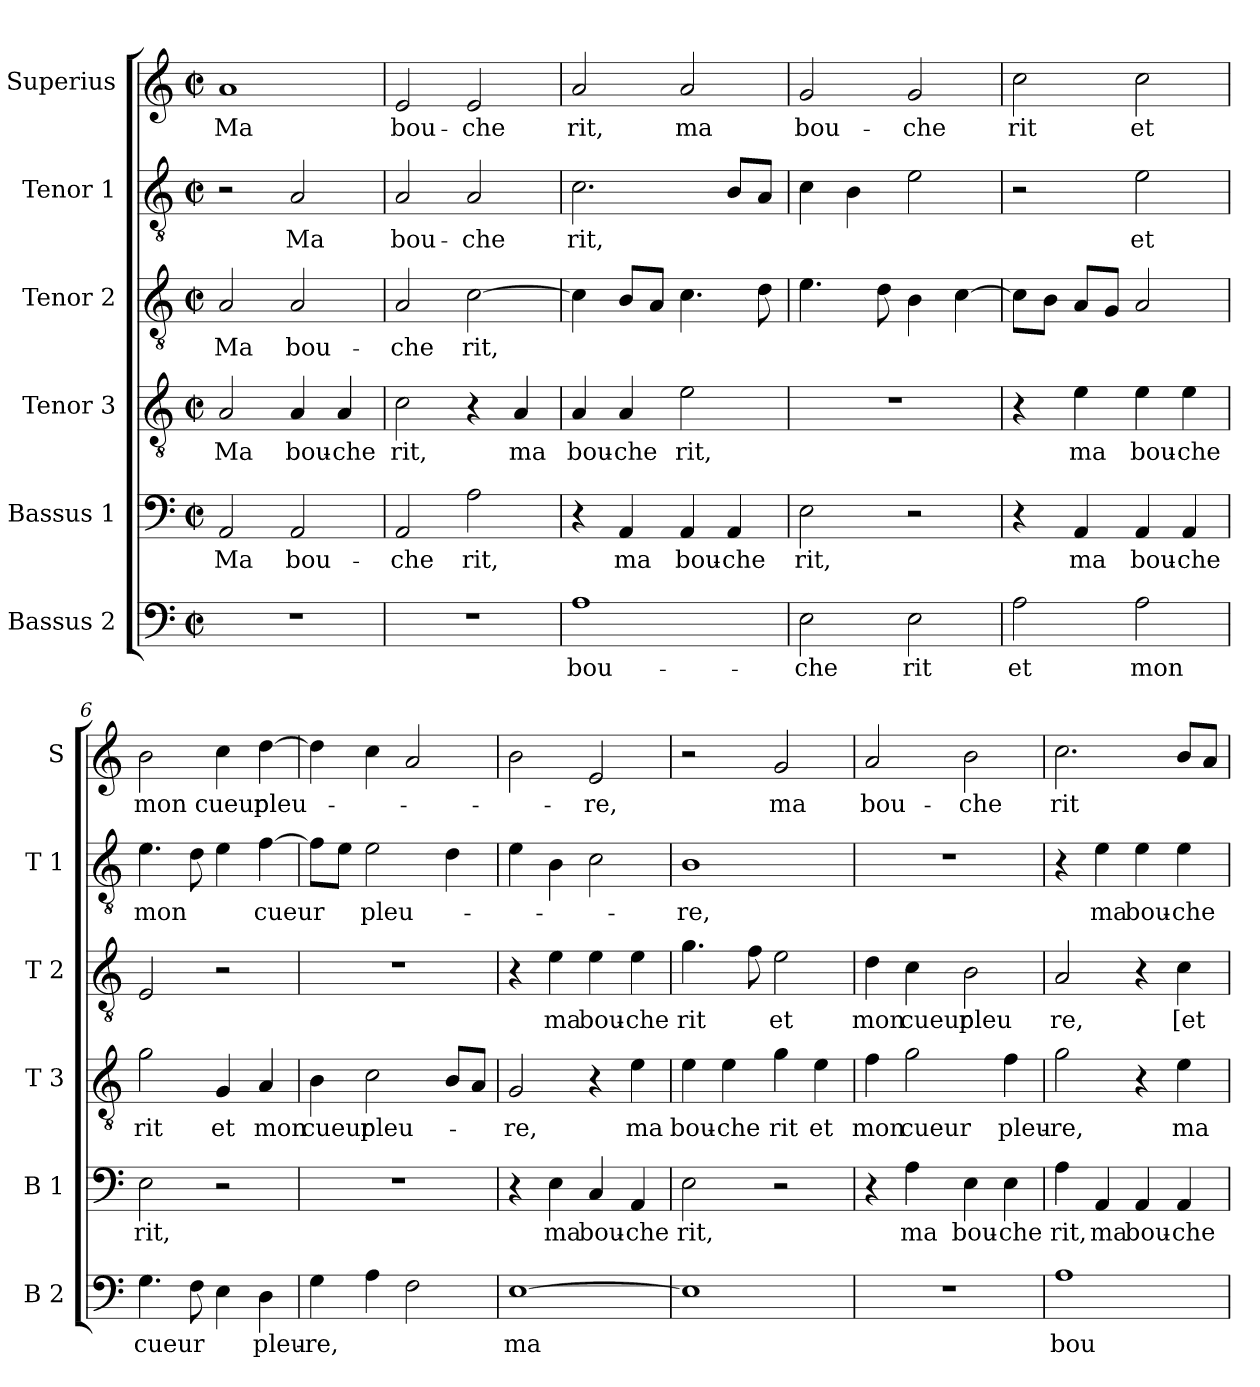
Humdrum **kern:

**kern	**text	**kern	**text	**kern	**text	**kern	**text	**kern	**text	**kern	**text
*part6	*part6	*part5	*part5	*part4	*part4	*part3	*part3	*part2	*part2	*part1	*part1
*staff6	*staff6	*staff5	*staff5	*staff4	*staff4	*staff3	*staff3	*staff2	*staff2	*staff1	*staff1
*I"Bassus 2	*	*I"Bassus 1	*	*I"Tenor 3	*	*I"Tenor 2	*	*I"Tenor 1	*	*I"Superius	*
*I'B 2	*	*I'B 1	*	*I'T 3	*	*I'T 2	*	*I'T 1	*	*I'S	*
*clefF4	*	*clefF4	*	*clefGv2	*	*clefGv2	*	*clefGv2	*	*clefG2	*
*k[]	*	*k[]	*	*k[]	*	*k[]	*	*k[]	*	*k[]	*
*C:	*	*C:	*	*C:	*	*C:	*	*C:	*	*C:	*
*M2/2	*	*M2/2	*	*M2/2	*	*M2/2	*	*M2/2	*	*M2/2	*
*met(c|)	*	*met(c|)	*	*met(c|)	*	*met(c|)	*	*met(c|)	*	*met(c|)	*
=1	=1	=1	=1	=1	=1	=1	=1	=1	=1	=1	=1
1r	.	2AA/	Ma	2A/	Ma	2A/	Ma	2r	.	1a	Ma
.	.	2AA/	bou-	4A/	bou-	2A/	bou-	2A/	Ma	.	.
.	.	.	.	4A/	-che	.	.	.	.	.	.
=2	=2	=2	=2	=2	=2	=2	=2	=2	=2	=2	=2
1r	.	2AA/	-che	2c\	rit,	2A/	-che	2A/	bou-	2e/	bou-
.	.	2A\	rit,	4r	.	[2c\	rit,	2A/	-che	2e/	-che
.	.	.	.	4A/	ma	.	.	.	.	.	.
=3	=3	=3	=3	=3	=3	=3	=3	=3	=3	=3	=3
1A	bou-	4r	.	4A/	bou-	4c\]	.	2.c\	rit,	2a/	rit,
.	.	4AA/	ma	4A/	-che	8B/L	.	.	.	.	.
.	.	.	.	.	.	8A/J	.	.	.	.	.
.	.	4AA/	bou-	2e\	rit,	4.c\	.	.	.	2a/	ma
.	.	4AA/	-che	.	.	.	.	8B/L	.	.	.
.	.	.	.	.	.	8d\	.	8A/J	.	.	.
=4	=4	=4	=4	=4	=4	=4	=4	=4	=4	=4	=4
2E\	-che	2E\	rit,	1r	.	4.e\	.	4c\	.	2g/	bou-
.	.	.	.	.	.	.	.	4B\	.	.	.
.	.	.	.	.	.	8d\	.	.	.	.	.
2E\	rit	2r	.	.	.	4B\	.	2e\	.	2g/	-che
.	.	.	.	.	.	[4c\	.	.	.	.	.
=5	=5	=5	=5	=5	=5	=5	=5	=5	=5	=5	=5
2A\	et	4r	.	4r	.	8c\L]	.	2r	.	2cc\	rit
.	.	.	.	.	.	8B\J	.	.	.	.	.
.	.	4AA/	ma	4e\	ma	8A/L	.	.	.	.	.
.	.	.	.	.	.	8G/J	.	.	.	.	.
2A\	mon	4AA/	bou-	4e\	bou-	2A/	.	2e\	et	2cc\	et
.	.	4AA/	-che	4e\	-che	.	.	.	.	.	.
!!LO:LB:g=z
=6	=6	=6	=6	=6	=6	=6	=6	=6	=6	=6	=6
4.G\	cueur	2E\	rit,	2g\	rit	2E/	.	4.e\	mon	2b\	mon
8F\	.	.	.	.	.	.	.	8d\	.	.	.
4E\	.	2r	.	4G/	et	2r	.	4e\	.	4cc\	cueur
4D\	pleu-	.	.	4A/	mon	.	.	[4f\	cueur	[4dd\	pleu-
=7	=7	=7	=7	=7	=7	=7	=7	=7	=7	=7	=7
4G\	-re,	1r	.	4B\	cueur	1r	.	8f\L]	.	4dd\]	.
.	.	.	.	.	.	.	.	8e\J	.	.	.
4A\	.	.	.	2c\	pleu-	.	.	2e\	pleu-	4cc\	.
2F\	.	.	.	.	.	.	.	.	.	2a/	.
.	.	.	.	8B/L	.	.	.	4d\	.	.	.
.	.	.	.	8A/J	.	.	.	.	.	.	.
=8	=8	=8	=8	=8	=8	=8	=8	=8	=8	=8	=8
[1E	ma	4r	.	2G/	-re,	4r	.	4e\	.	2b\	.
.	.	4E\	ma	.	.	4e\	ma	4B\	.	.	.
.	.	4C/	bou-	4r	.	4e\	bou-	2c\	.	2e/	-re,
.	.	4AA/	-che	4e\	ma	4e\	-che	.	.	.	.
=9	=9	=9	=9	=9	=9	=9	=9	=9	=9	=9	=9
1E]	.	2E\	rit,	4e\	bou-	4.g\	rit	1B	-re,	2r	.
.	.	.	.	4e\	-che	.	.	.	.	.	.
.	.	.	.	.	.	8f\	.	.	.	.	.
.	.	2r	.	4g\	rit	2e\	et	.	.	2g/	ma
.	.	.	.	4e\	et	.	.	.	.	.	.
=10	=10	=10	=10	=10	=10	=10	=10	=10	=10	=10	=10
1r	.	4r	.	4f\	mon	4d\	mon	1r	.	2a/	bou-
.	.	4A\	ma	2g\	cueur	4c\	cueur	.	.	.	.
.	.	4E\	bou-	.	.	2B\	pleu	.	.	2b\	-che
.	.	4E\	-che	4f\	pleu-	.	.	.	.	.	.
=11	=11	=11	=11	=11	=11	=11	=11	=11	=11	=11	=11
1A	bou-	4A\	rit,	2g\	-re,	2A/	re,	4r	.	2.cc\	rit
.	.	4AA/	ma	.	.	.	.	4e\	ma	.	.
.	.	4AA/	bou-	4r	.	4r	.	4e\	bou-	.	.
.	.	4AA/	-che	4e\	ma	4c\	[et	4e\	-che	8b/L	.
.	.	.	.	.	.	.	.	.	.	8a/J	.
=	=	=	=	=	=	=	=	=	=	=	=
*-	*-	*-	*-	*-	*-	*-	*-	*-	*-	*-	*-
